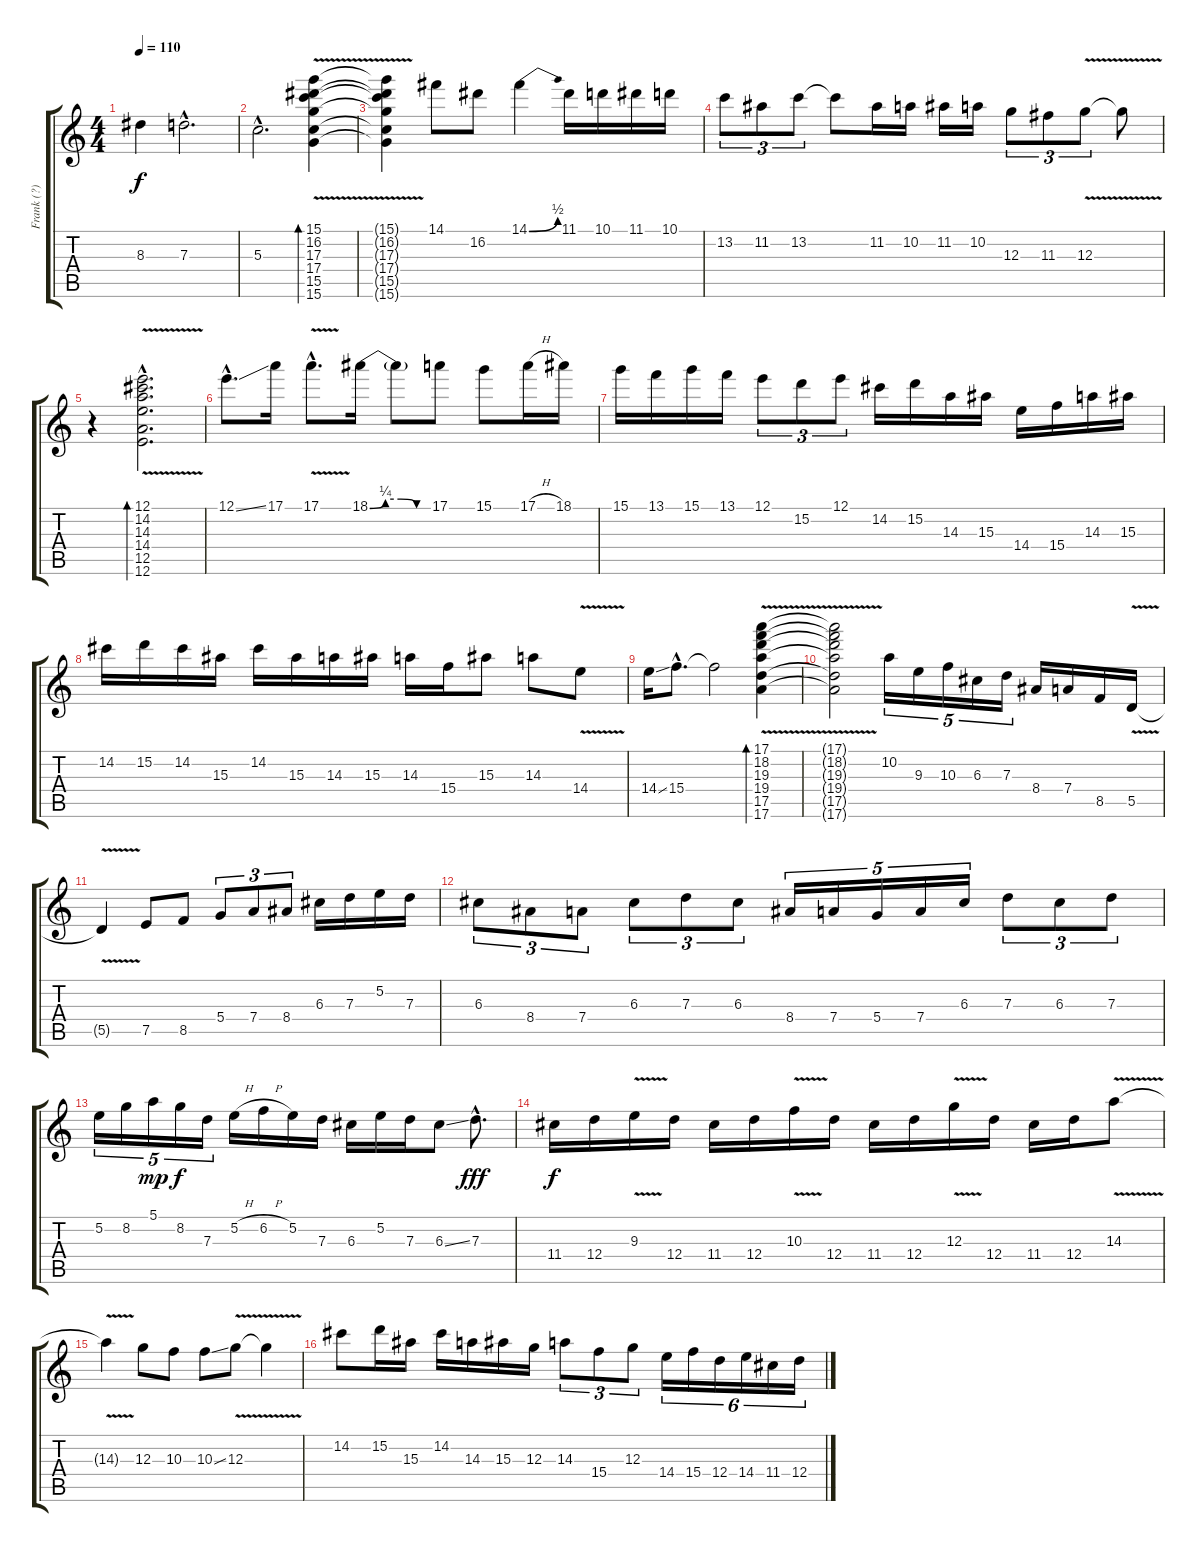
\track ("Frank (?)" "Frank (?)") {instrument electricguitarjazz}
\staff {score tabs}
\tuning (E4 B3 G3 D3 A2 E2) {hide}
\ts (4 4)
\tempo 110
\clef g2
\ks c
8.3{t}.4{dy f} 7.3{hac}.2{d} |
5.3{hac}.2{d} (15.1{v} 16.2 17.3 17.4 15.5 15.6).4{bd 480} |
(15.1{t} 16.2{t} 17.3{t} 17.4{t} 15.5{t} 15.6{t}).4 14.1.8 16.2.8 14.1{be (bend 0 0 60 2)}.4 11.1.16 10.1.16 11.1.16 10.1.16 |
13.2.8{tu (3 2)} 11.2.8{tu (3 2)} 13.2.8{tu (3 2)} 13.2{t}.8 11.2.16 10.2.16 11.2.16 10.2.16 12.3.8{tu (3 2)} 11.3.8{tu (3 2)} 12.3{v}.8{tu (3 2)} 12.3{t}.8 |
r.4 (12.1{v hac} 14.2{hac} 14.3{hac} 14.4{hac} 12.5{hac} 12.6{hac}).2{d bd 480} |
12.1{ss hac}.8{d} 17.1.16 17.1{v hac}.8{d} 18.1{be (custom 0 0 15 1 30 1 45 0 60 0)}.16 18.1{t}.8 17.1.8 15.1.8 17.1{h}.16 18.1.16 |
15.1.16 13.1.16 15.1.16 13.1.16 12.1.8{tu (3 2)} 15.2.8{tu (3 2)} 12.1.8{tu (3 2)} 14.2.16 15.2.16 14.3.16 15.3.16 14.4.16 15.4.16 14.3.16 15.3.16 |
14.2.16 15.2.16 14.2.16 15.3.16 14.2.16 15.3.16 14.3.16 15.3.16 14.3.16 15.4.16 15.3.8 14.3.8 14.4{v}.8 |
14.4{ss}.16 15.4{hac}.8{d} 15.4{t}.2 (17.1{v} 18.2 19.3 19.4 17.5 17.6).4{bd 480} |
(17.1{t} 18.2{t} 19.3{t} 19.4{t} 17.5{t} 17.6{t}).2 10.2.16{tu (5 4)} 9.3.16{tu (5 4)} 10.3.16{tu (5 4)} 6.3.16{tu (5 4)} 7.3.16{tu (5 4)} 8.4.16 7.4.16 8.5.16 5.5{v}.16 |
5.5{t}.4 7.5.8 8.5.8 5.4.8{tu (3 2)} 7.4.8{tu (3 2)} 8.4.8{tu (3 2)} 6.3.16 7.3.16 5.2.16 7.3.16 |
6.3.8{tu (3 2)} 8.4.8{tu (3 2)} 7.4.8{tu (3 2)} 6.3.8{tu (3 2)} 7.3.8{tu (3 2)} 6.3.8{tu (3 2)} 8.4.16{tu (5 4)} 7.4.16{tu (5 4)} 5.4.16{tu (5 4)} 7.4.16{tu (5 4)} 6.3.16{tu (5 4)} 7.3.8{tu (3 2)} 6.3.8{tu (3 2)} 7.3.8{tu (3 2)} |
5.2.16{tu (5 4)} 8.2.16{tu (5 4)} 5.1.16{tu (5 4) dy mp} 8.2.16{tu (5 4) dy f} 7.3.16{tu (5 4)} 5.2{h}.16 6.2{h}.16 5.2.16 7.3.16 6.3.16 5.2.16 7.3.16 6.3{ss}.8 7.3{hac}.8{d dy fff} |
11.4.16{dy f} 12.4.16 9.3{v}.16 12.4.16 11.4.16 12.4.16 10.3{v}.16 12.4.16 11.4.16 12.4.16 12.3{v}.16 12.4.16 11.4.16 12.4.16 14.3{v}.8 |
14.3{t}.4 12.3.8 10.3.8 10.3{ss}.8 12.3{v}.8 12.3{t}.4 |
14.2.8 15.2.16 15.3.16 14.2.16 14.3.16 15.3.16 12.3.16 14.3.8{tu (3 2)} 15.4.8{tu (3 2)} 12.3.8{tu (3 2)} 14.4.16{tu (6 4)} 15.4.16{tu (6 4)} 12.4.16{tu (6 4)} 14.4.16{tu (6 4)} 11.4.16{tu (6 4)} 12.4.16{tu (6 4)}
